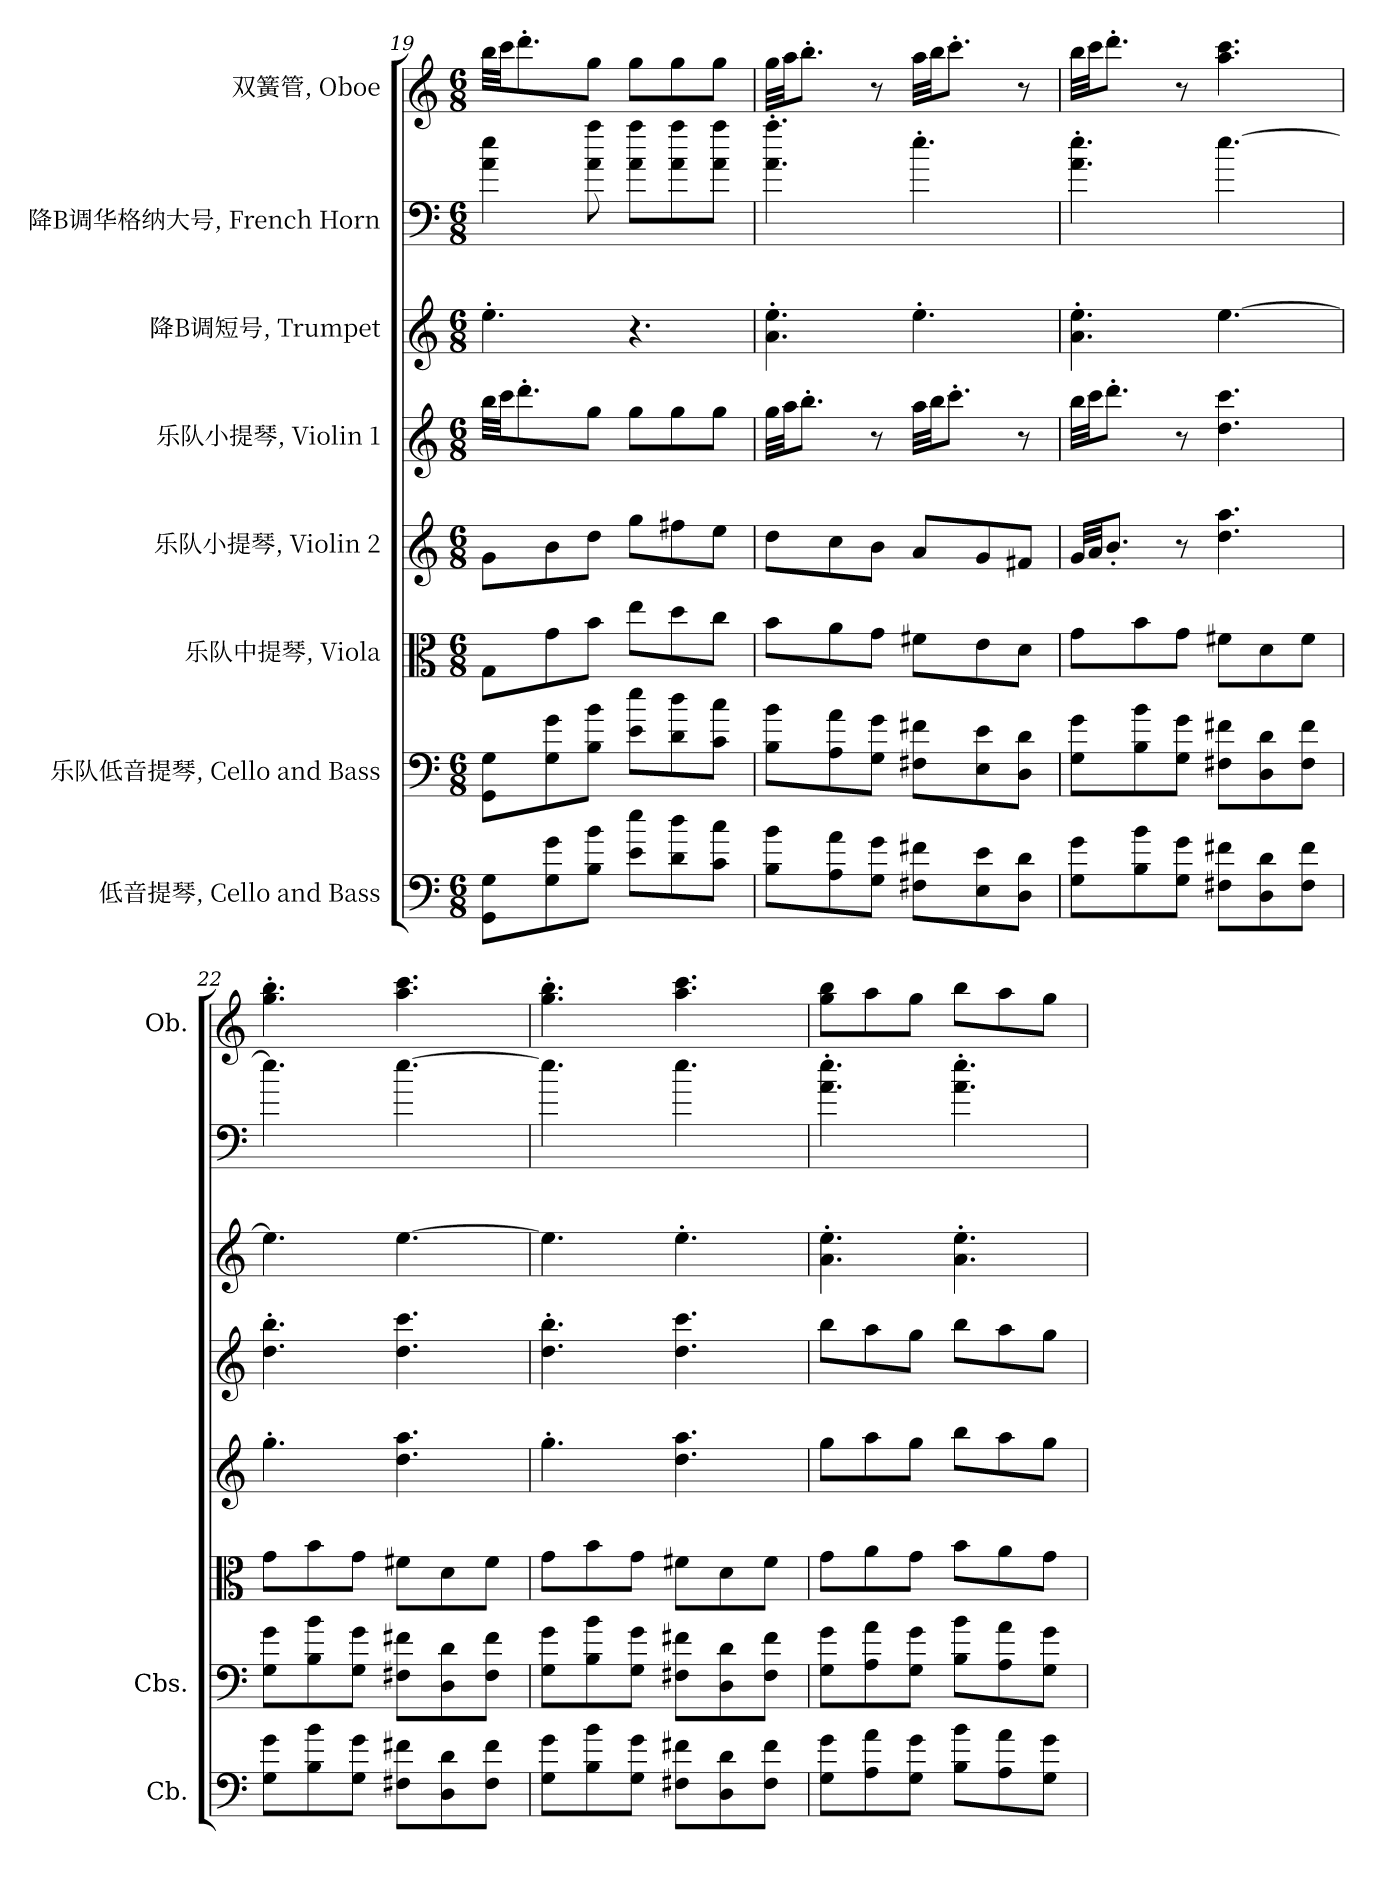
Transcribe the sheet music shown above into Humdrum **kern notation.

**kern	**kern	**kern	**kern	**kern	**kern	**kern	**kern
*part8	*part7	*part6	*part5	*part4	*part3	*part2	*part1
*staff8	*staff7	*staff6	*staff5	*staff4	*staff3	*staff2	*staff1
*I"低音提琴, Cello and Bass	*I"乐队低音提琴, Cello and Bass	*I"乐队中提琴, Viola	*I"乐队小提琴, Violin 2	*I"乐队小提琴, Violin 1	*I"降B调短号, Trumpet	*I"降B调华格纳大号, French Horn	*I"双簧管, Oboe
*I'Cb.	*I'Cbs.	*	*	*	*	*	*I'Ob.
*clefF4	*clefF4	*clefC3	*clefG2	*clefG2	*clefG2	*clefF4	*clefG2
*ITrd7c12	*ITrd7c12	*	*	*	*ITrd1c2	*ITrd1c2	*
*k[]	*k[]	*k[]	*k[]	*k[]	*k[b-e-]	*k[b-e-]	*k[]
*M6/8	*M6/8	*M6/8	*M6/8	*M6/8	*M6/8	*M6/8	*M6/8
=19	=19	=19	=19	=19	=19	=19	=19
8GGG\ 8GG\L	8GGG\ 8GG\L	8G\L	8g\L	32bb\LLL	4.dd'\	4g\ 4dd\	32bb\LLL
.	.	.	.	32ccc\JJ	.	.	32ccc\JJ
.	.	.	.	8.ddd'\	.	.	8.ddd'\
8GG\ 8G\	8GG\ 8G\	8g\	8b\	.	.	.	.
8BB\ 8B\J	8BB\ 8B\J	8b\J	8dd\J	8gg\J	.	8g\ 8gg\	8gg\J
8E\ 8e\L	8E\ 8e\L	8ee\L	8gg\L	8gg\L	4.r	8g\ 8gg\L	8gg\L
8D\ 8d\	8D\ 8d\	8dd\	8ff#X\	8gg\	.	8g\ 8gg\	8gg\
8C\ 8c\J	8C\ 8c\J	8cc\J	8ee\J	8gg\J	.	8g\ 8gg\J	8gg\J
!!LO:PB:g=z
=20	=20	=20	=20	=20	=20	=20	=20
8BB\ 8B\L	8BB\ 8B\L	8b\L	8dd\L	32gg\LLL	4.g\' 4.dd\'	4.g\' 4.gg\'	32gg\LLL
.	.	.	.	32aa\JJ	.	.	32aa\JJ
.	.	.	.	8.bb'\J	.	.	8.bb'\J
8AA\ 8A\	8AA\ 8A\	8a\	8cc\	.	.	.	.
8GG\ 8G\J	8GG\ 8G\J	8g\J	8b\J	8r	.	.	8r
8FF#X\ 8F#X\L	8FF#X\ 8F#X\L	8f#X\L	8a/L	32aa\LLL	4.dd'\	4.dd'\	32aa\LLL
.	.	.	.	32bb\JJ	.	.	32bb\JJ
.	.	.	.	8.ccc'\J	.	.	8.ccc'\J
8EE\ 8E\	8EE\ 8E\	8e\	8g/	.	.	.	.
8DD\ 8D\J	8DD\ 8D\J	8d\J	8f#X/J	8r	.	.	8r
=21	=21	=21	=21	=21	=21	=21	=21
8GG\ 8G\L	8GG\ 8G\L	8g\L	32g/LLL	32bb\LLL	4.g\' 4.dd\'	4.g\' 4.dd\'	32bb\LLL
.	.	.	32a/JJ	32ccc\JJ	.	.	32ccc\JJ
.	.	.	8.b'/J	8.ddd'\J	.	.	8.ddd'\J
8BB\ 8B\	8BB\ 8B\	8b\	.	.	.	.	.
8GG\ 8G\J	8GG\ 8G\J	8g\J	8r	8r	.	.	8r
8FF#X\ 8F#X\L	8FF#X\ 8F#X\L	8f#X\L	4.dd\ 4.aa\	4.dd\ 4.ccc\	[4.dd\	[4.dd\	4.aa\ 4.ccc\
8DD\ 8D\	8DD\ 8D\	8d\	.	.	.	.	.
8FF#\ 8F#\J	8FF#\ 8F#\J	8f#\J	.	.	.	.	.
=22	=22	=22	=22	=22	=22	=22	=22
8GG\ 8G\L	8GG\ 8G\L	8g\L	4.gg'\	4.dd\' 4.bb\'	4.dd\]	4.dd\]	4.gg\' 4.bb\'
8BB\ 8B\	8BB\ 8B\	8b\	.	.	.	.	.
8GG\ 8G\J	8GG\ 8G\J	8g\J	.	.	.	.	.
8FF#X\ 8F#X\L	8FF#X\ 8F#X\L	8f#X\L	4.dd\ 4.aa\	4.dd\ 4.ccc\	[4.dd\	[4.dd\	4.aa\ 4.ccc\
8DD\ 8D\	8DD\ 8D\	8d\	.	.	.	.	.
8FF#\ 8F#\J	8FF#\ 8F#\J	8f#\J	.	.	.	.	.
!!LO:PB:g=z
=23	=23	=23	=23	=23	=23	=23	=23
8GG\ 8G\L	8GG\ 8G\L	8g\L	4.gg'\	4.dd\' 4.bb\'	4.dd\]	4.dd\]	4.gg\' 4.bb\'
8BB\ 8B\	8BB\ 8B\	8b\	.	.	.	.	.
8GG\ 8G\J	8GG\ 8G\J	8g\J	.	.	.	.	.
8FF#X\ 8F#X\L	8FF#X\ 8F#X\L	8f#X\L	4.dd\ 4.aa\	4.dd\ 4.ccc\	4.dd'\	4.dd\	4.aa\ 4.ccc\
8DD\ 8D\	8DD\ 8D\	8d\	.	.	.	.	.
8FF#\ 8F#\J	8FF#\ 8F#\J	8f#\J	.	.	.	.	.
=24	=24	=24	=24	=24	=24	=24	=24
8GG\ 8G\L	8GG\ 8G\L	8g\L	8gg\L	8bb\L	4.g\' 4.dd\'	4.g\' 4.dd\'	8gg\ 8bb\L
8AA\ 8A\	8AA\ 8A\	8a\	8aa\	8aa\	.	.	8aa\
8GG\ 8G\J	8GG\ 8G\J	8g\J	8gg\J	8gg\J	.	.	8gg\J
8BB\ 8B\L	8BB\ 8B\L	8b\L	8bb\L	8bb\L	4.g\' 4.dd\'	4.g\' 4.dd\'	8bb\L
8AA\ 8A\	8AA\ 8A\	8a\	8aa\	8aa\	.	.	8aa\
8GG\ 8G\J	8GG\ 8G\J	8g\J	8gg\J	8gg\J	.	.	8gg\J
=	=	=	=	=	=	=	=
*-	*-	*-	*-	*-	*-	*-	*-
